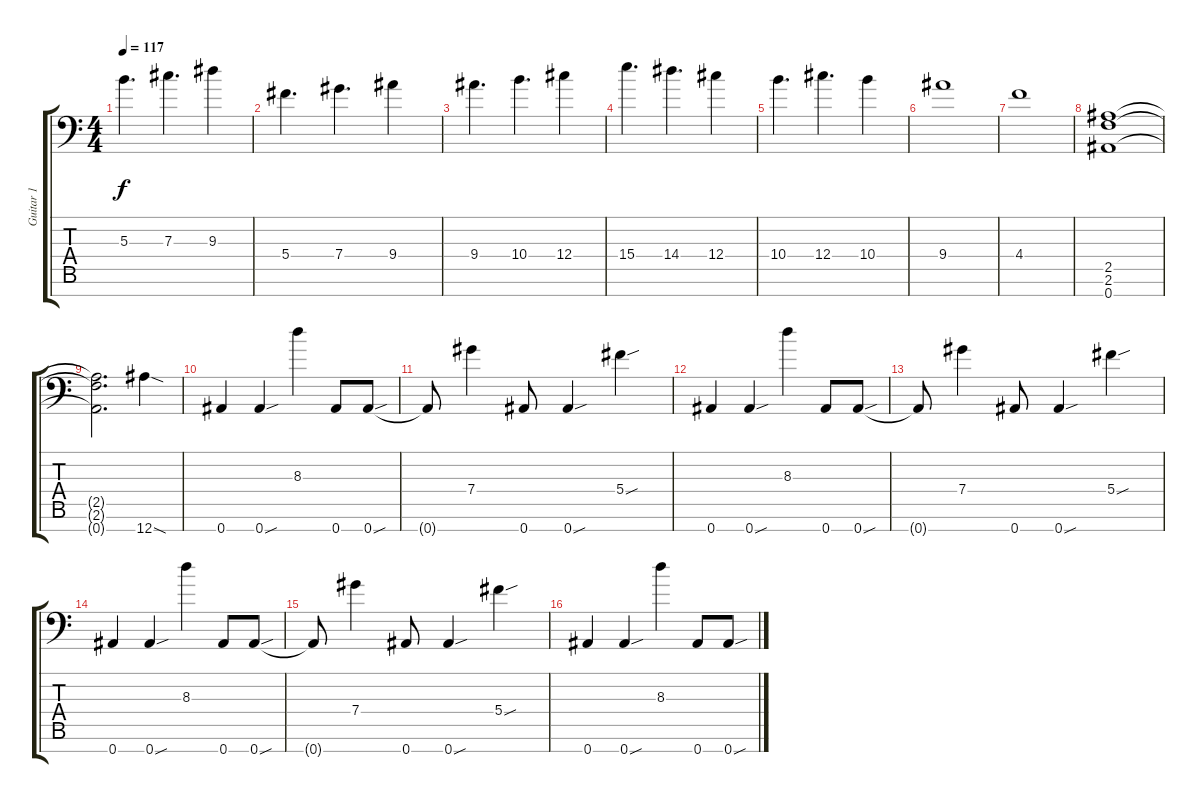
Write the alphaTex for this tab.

\track ("Guitar 1" "Guitar 1") {instrument distortionguitar}
\staff {score tabs}
\tuning (Eb4 Bb3 Gb3 Db3 Ab2 Eb2 Bb1) {hide}
\ts (4 4)
\tempo 117
\clef f4
\ks c
5.3.4{d dy f} 7.3.4{d} 9.3.4 |
5.4.4{d} 7.4.4{d} 9.4.4 |
9.4.4{d} 10.4.4{d} 12.4.4 |
15.4.4{d} 14.4.4{d} 12.4.4 |
10.4.4{d} 12.4.4{d} 10.4.4 |
9.4.1 |
4.4.1 |
(2.5 2.6 0.7).1 |
(2.5{t} 2.6{t} 0.7{t}).2{d} 12.7{sod}.4 |
0.7.4 0.7{sou}.4 8.3.4 0.7.8 0.7{sou}.8 |
0.7{t}.8 7.4.4 0.7.8 0.7{sou}.4 5.4{sou}.4 |
0.7.4 0.7{sou}.4 8.3.4 0.7.8 0.7{sou}.8 |
0.7{t}.8 7.4.4 0.7.8 0.7{sou}.4 5.4{sou}.4 |
0.7.4 0.7{sou}.4 8.3.4 0.7.8 0.7{sou}.8 |
0.7{t}.8 7.4.4 0.7.8 0.7{sou}.4 5.4{sou}.4 |
0.7.4 0.7{sou}.4 8.3.4 0.7.8 0.7{sou}.8
